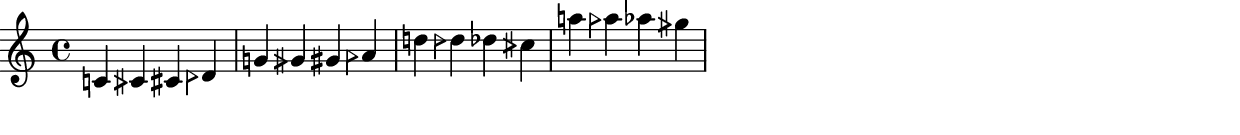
%% Generated by lilypond-book
%% Options: [exampleindent=10.16\mm,indent=0\mm,line-width=160\mm]
\include "lilypond-book-preamble.ly"


% ****************************************************************
% Start cut-&-pastable-section
% ****************************************************************

#(ly:set-option 'eps-box-padding 3.000000)



\paper {
  indent = 0\mm
  line-width = 160\mm
  % offset the left padding, also add 1mm as lilypond creates cropped
  % images with a little space on the right
  line-width = #(- line-width (* mm  3.000000) (* mm 1))
}

\layout {
  
}





% ****************************************************************
% ly snippet:
% ****************************************************************
\sourcefilename "/home/gub/NewGub/gub/target/linux-x86/src/lilypond-git.sv.gnu.org--lilypond.git-release-unstable/input/regression/persian-accidental-glyphs.ly"
\sourcefileline 0
\version "2.23.6"

\header {
  texidoc = "One notation style for Persian music uses the @emph{sori} and
@emph{koron} accidental glyphs."
}

VaziriGlyphs = #'(
  (0 . "accidentals.natural")
  (-1/2 . "accidentals.flat")
  (1/2 . "accidentals.sharp")

  (1/4 . "accidentals.sharp.sori")
  (-1/4 . "accidentals.flat.koron")
)

\paper {
  font-defaults.alteration-glyph-name-alist = \VaziriGlyphs
}

\relative c' {
  c!4 cih cis deh |
  g! gih gis aeh |
  d! deh des cih |
  a'! aeh aes gih }



% ****************************************************************
% end ly snippet
% ****************************************************************
